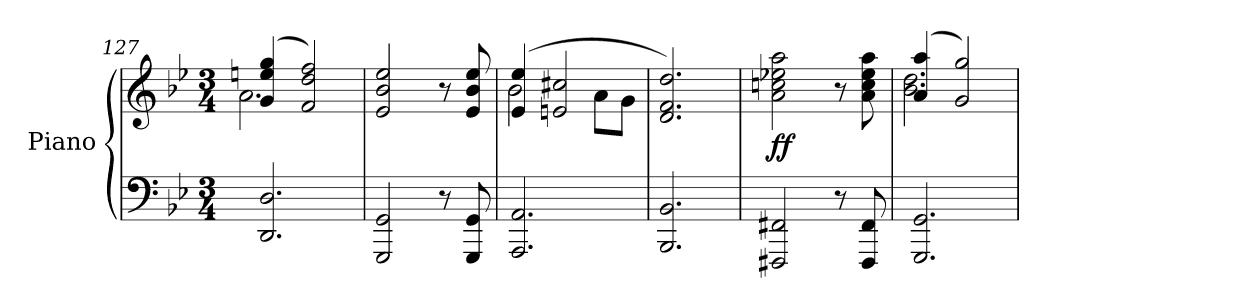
**kern	**kern	**dynam
*part1	*part1	*part1
*staff2	*staff1	*staff1/2
*I"Piano	*	*
*I'Pno.	*	*
*clefF4	*clefG2	*
*k[b-e-]	*k[b-e-]	*
*M3/4	*M3/4	*
=127	=127	=127
*	*^	*
2.DD/ 2.D/	(4g/ 4een/ 4gg/	2.a\	.
.	2f/ 2dd/ 2ff/)	.	.
*	*v	*v	*
=128	=128	=128
2GGG/ 2GG/	2e-/ 2b-/ 2ee-/	.
8r	8r	.
8GGG/ 8GG/	8e-/ 8b-/ 8ee-/	.
=129	=129	=129
*	*^	*
2.AAA/ 2.AA/	(4e-/ 4ee-/	2b-\	.
.	2en/ 2cc#X/	.	.
.	.	8a\L	.
.	.	8g\J	.
*	*v	*v	*
=130	=130	=130
2.BBB-/ 2.BB-/	2.d/ 2.f/ 2.dd/)	.
=131	=131	=131
!	!	!LO:DY:b
2FFF#X/ 2FF#X/	2a\ 2ccn\ 2ee-X\ 2aa\	ff
8r	8r	.
8FFF#/ 8FF#/	8a\ 8cc\ 8ee-\ 8aa\	.
=132	=132	=132
*	*^	*
2.GGG/ 2.GG/	(4a/ 4aa/	2.b-\ 2.dd\	.
.	2g/ 2gg/)	.	.
*	*v	*v	*
=	=	=
*-	*-	*-
